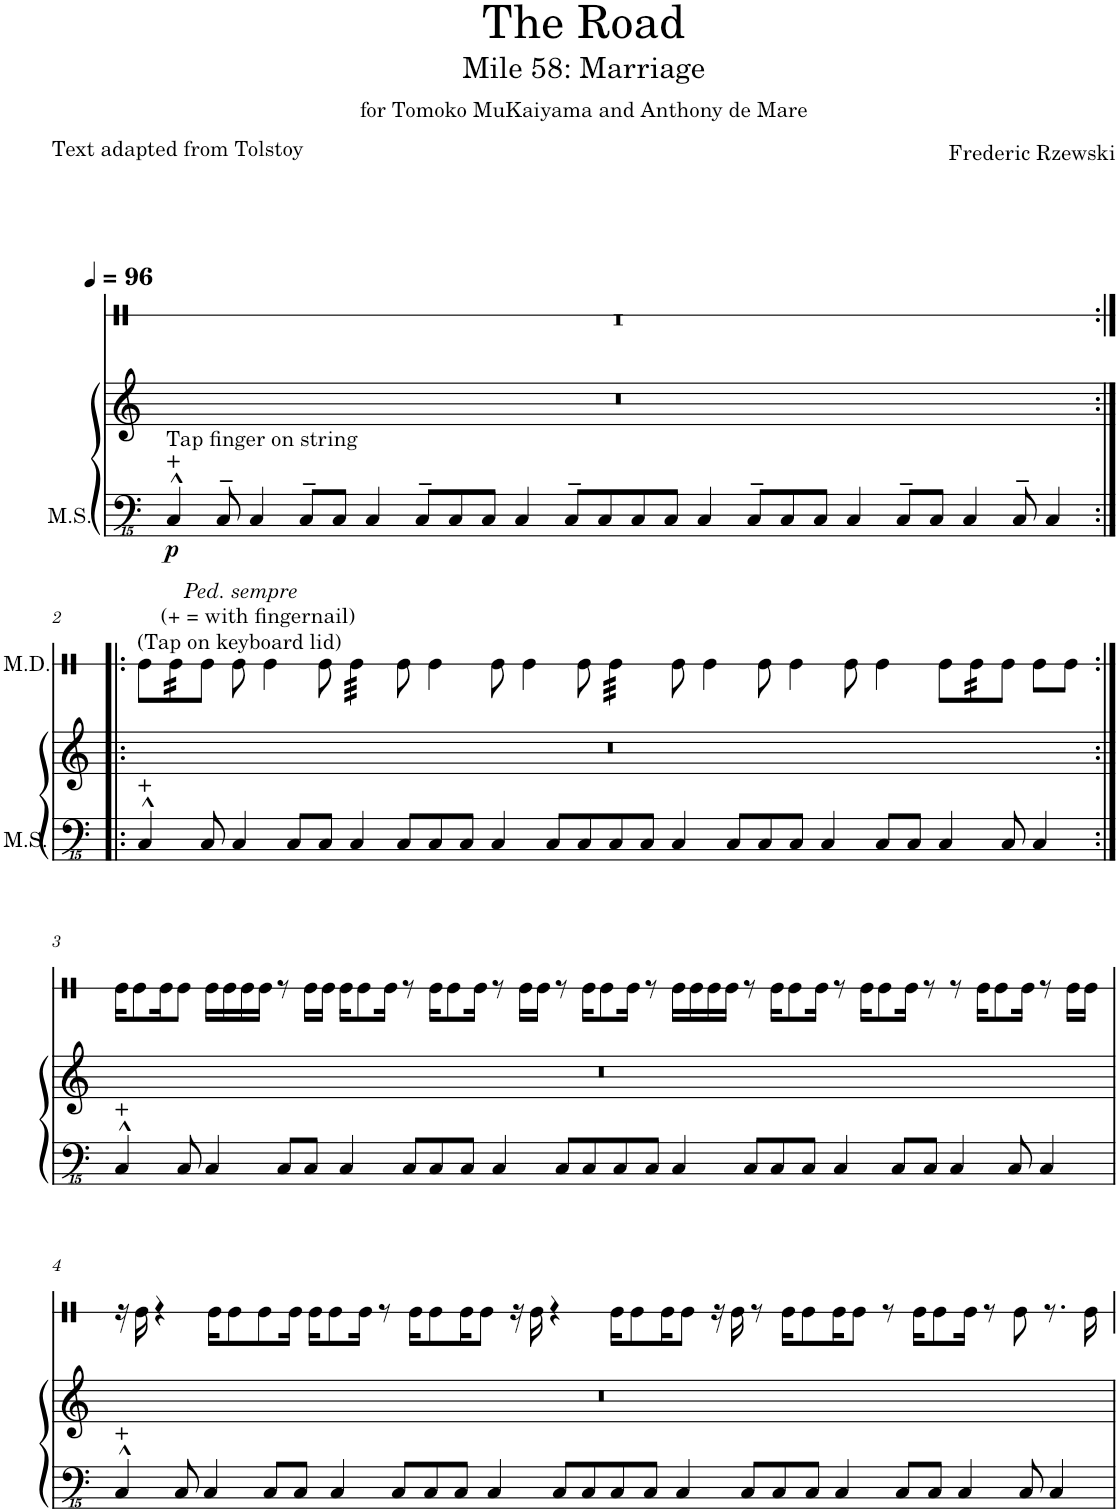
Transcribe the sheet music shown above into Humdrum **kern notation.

**kern	**kern	**dynam	**kern
*part2	*part2	*part2	*part1
*staff3	*staff2	*staff2/3	*staff1
*I"Piano	*	*	*I"Wood Blocks
*I'Pno	*	*	*
*	*	*	*stria1
*clefFvv4	*clefG2	*	*clefX
*k[]	*k[]	*	*k[]
*M32/8	*M32/8	*	*M32/8
*MM96	*MM96	*	*MM96
=1	=1	=1	=1
!LO:TX:b:t=(+ = with fingernail)	!	!	!
!LO:TX:a:t=Tap finger on string	!	!	!
!LO:TX:a:t=M.S.	!	!	!
!LO:TX:b:i:t=Ped. sempre	!	!	!
!	!	!LO:DY:b=2	!
4CCC^^/	00r	p	00r
8CCC~>/	.	.	.
4CCC/	.	.	.
8CCC~>/L	.	.	.
8CCC/J	.	.	.
4CCC/	.	.	.
8CCC~>/L	.	.	.
8CCC/	.	.	.
8CCC/J	.	.	.
4CCC/	.	.	.
8CCC~>/L	.	.	.
8CCC/	.	.	.
8CCC/	.	.	.
8CCC/J	.	.	.
4CCC/	.	.	.
8CCC~>/L	.	.	.
8CCC/	.	.	.
8CCC/J	.	.	.
4CCC/	.	.	.
8CCC~>/L	.	.	.
8CCC/J	.	.	.
4CCC/	.	.	.
8CCC~>/	.	.	.
4CCC/	.	.	.
!!LO:LB:g=z
=2:|!|:	=2:|!|:	=2:|!|:	=2:|!|:
!	!	!	!LO:TX:a:t=(Tap on keyboard lid)
!	!	!	!LO:TX:a:t=M.D.
!LO:TX:a:t=M.S.	!	!	!
4CCC^^/	00r	.	8Re\L
*	*	*	*tremolo
.	.	.	32Re\
.	.	.	32Re\
.	.	.	32Re\
.	.	.	32Re\
*	*	*	*Xtremolo
8CCC/	.	.	8Re\J
4CCC/	.	.	8Re\
.	.	.	4Re\
8CCC/L	.	.	.
8CCC/J	.	.	8Re\
*	*	*	*tremolo
4CCC/	.	.	32Re\LLL
.	.	.	32Re\
.	.	.	32Re\
.	.	.	32Re\
.	.	.	32Re\
.	.	.	32Re\
.	.	.	32Re\
.	.	.	32Re\JJJ
*	*	*	*Xtremolo
8CCC/L	.	.	8Re\
8CCC/	.	.	4Re\
8CCC/J	.	.	.
4CCC/	.	.	8Re\
.	.	.	4Re\
8CCC/L	.	.	.
8CCC/	.	.	8Re\
*	*	*	*tremolo
8CCC/	.	.	32Re\LLL
.	.	.	32Re\
.	.	.	32Re\
.	.	.	32Re\
8CCC/J	.	.	32Re\
.	.	.	32Re\
.	.	.	32Re\
.	.	.	32Re\JJJ
*	*	*	*Xtremolo
4CCC/	.	.	8Re\
.	.	.	4Re\
8CCC/L	.	.	.
8CCC/	.	.	8Re\
8CCC/J	.	.	4Re\
4CCC/	.	.	.
.	.	.	8Re\
8CCC/L	.	.	4Re\
8CCC/J	.	.	.
4CCC/	.	.	8Re\L
*	*	*	*tremolo
.	.	.	32Re\
.	.	.	32Re\
.	.	.	32Re\
.	.	.	32Re\
*	*	*	*Xtremolo
8CCC/	.	.	8Re\J
4CCC/	.	.	8Re\L
.	.	.	8Re\J
!!LO:LB:g=z
=3:|!	=3:|!	=3:|!	=3:|!
4CCC^^/	00r	.	16Re\KL
.	.	.	8Re\
.	.	.	16Re\K
8CCC/	.	.	8Re\J
4CCC/	.	.	16Re\LL
.	.	.	16Re\
.	.	.	16Re\
.	.	.	16Re\JJ
8CCC/L	.	.	8r
8CCC/J	.	.	16Re\LL
.	.	.	16Re\JJ
4CCC/	.	.	16Re\KL
.	.	.	8Re\
.	.	.	16Re\Jk
8CCC/L	.	.	8r
8CCC/	.	.	16Re\KL
.	.	.	8Re\
8CCC/J	.	.	.
.	.	.	16Re\Jk
4CCC/	.	.	8r
.	.	.	16Re\LL
.	.	.	16Re\JJ
8CCC/L	.	.	8r
8CCC/	.	.	16Re\KL
.	.	.	8Re\
8CCC/	.	.	.
.	.	.	16Re\Jk
8CCC/J	.	.	8r
4CCC/	.	.	16Re\LL
.	.	.	16Re\
.	.	.	16Re\
.	.	.	16Re\JJ
8CCC/L	.	.	8r
8CCC/	.	.	16Re\KL
.	.	.	8Re\
8CCC/J	.	.	.
.	.	.	16Re\Jk
4CCC/	.	.	8r
.	.	.	16Re\KL
.	.	.	8Re\
8CCC/L	.	.	.
.	.	.	16Re\Jk
8CCC/J	.	.	8r
4CCC/	.	.	8r
.	.	.	16Re\KL
.	.	.	8Re\
8CCC/	.	.	.
.	.	.	16Re\Jk
4CCC/	.	.	8r
.	.	.	16Re\LL
.	.	.	16Re\JJ
!!LO:LB:g=z
=4	=4	=4	=4
4CCC^^/	00r	.	15r
.	.	.	15Re\
.	.	.	15%4r
8CCC/	.	.	.
4CCC/	.	.	.
.	.	.	15Re\KL
.	.	.	15%2Re\
.	.	.	15%2Re\
8CCC/L	.	.	.
.	.	.	15Re\Jk
8CCC/J	.	.	.
.	.	.	15Re\KL
.	.	.	15%2Re\
4CCC/	.	.	.
.	.	.	15Re\Jk
.	.	.	15%2r
8CCC/L	.	.	.
.	.	.	15Re\KL
8CCC/	.	.	.
.	.	.	15%2Re\
8CCC/J	.	.	.
.	.	.	15Re\K
.	.	.	15%2Re\J
4CCC/	.	.	.
.	.	.	15r
.	.	.	15Re\
.	.	.	15%4r
8CCC/L	.	.	.
8CCC/	.	.	.
8CCC/	.	.	15Re\KL
.	.	.	15%2Re\
8CCC/J	.	.	.
.	.	.	15Re\K
4CCC/	.	.	.
.	.	.	15%2Re\J
.	.	.	15r
.	.	.	15Re\
8CCC/L	.	.	.
.	.	.	15%2r
8CCC/	.	.	.
.	.	.	15Re\KL
.	.	.	15%2Re\
8CCC/J	.	.	.
.	.	.	15Re\K
4CCC/	.	.	.
.	.	.	15%2Re\J
.	.	.	15%2r
8CCC/L	.	.	.
.	.	.	15Re\KL
8CCC/J	.	.	.
.	.	.	15%2Re\
4CCC/	.	.	.
.	.	.	15Re\Jk
.	.	.	15%2r
.	.	.	15%2Re\
8CCC/	.	.	.
.	.	.	15%2.r
4CCC/	.	.	.
.	.	.	15Re\
=	=	=	=
*-	*-	*-	*-
